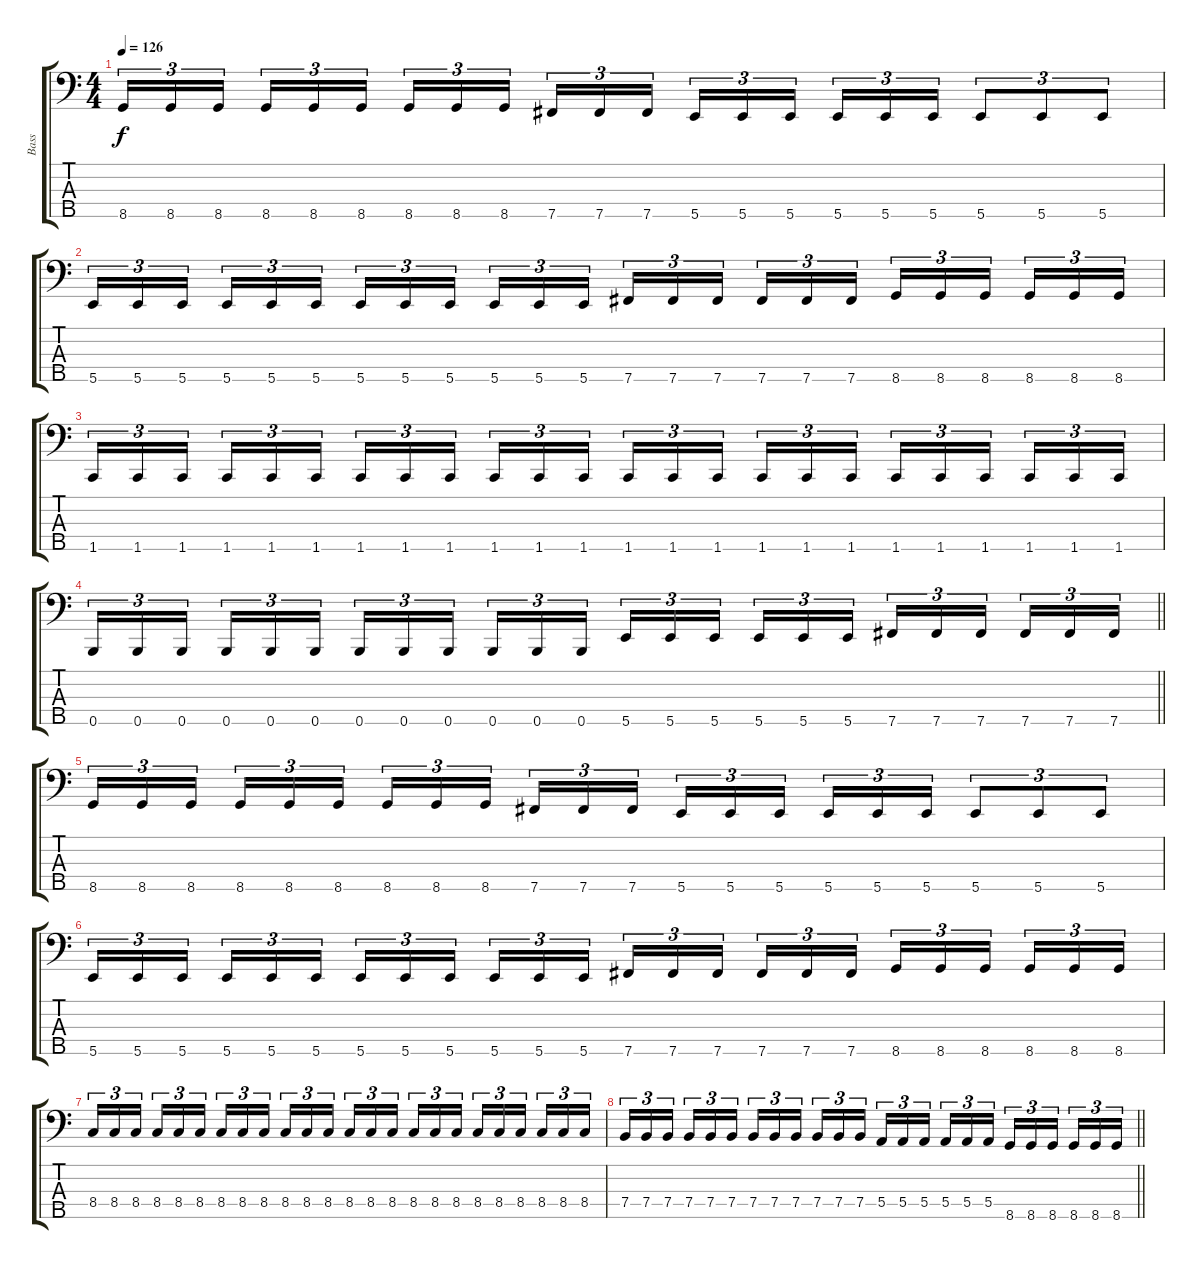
\track ("Bass" "Bass") {instrument electricbassfinger}
\staff {score tabs}
\tuning (G2 D2 A1 E1 B0) {hide}
\ts (4 4)
\section ("" "")
\tempo 126
\clef f4
\ks c
8.5.16{tu (3 2) dy f} 8.5.16{tu (3 2)} 8.5.16{tu (3 2) beam splitsecondary} 8.5.16{tu (3 2)} 8.5.16{tu (3 2)} 8.5.16{tu (3 2)} 8.5.16{tu (3 2)} 8.5.16{tu (3 2)} 8.5.16{tu (3 2) beam splitsecondary} 7.5.16{tu (3 2)} 7.5.16{tu (3 2)} 7.5.16{tu (3 2)} 5.5.16{tu (3 2)} 5.5.16{tu (3 2)} 5.5.16{tu (3 2) beam splitsecondary} 5.5.16{tu (3 2)} 5.5.16{tu (3 2)} 5.5.16{tu (3 2)} 5.5.8{tu (3 2)} 5.5.8{tu (3 2)} 5.5.8{tu (3 2)} |
5.5.16{tu (3 2)} 5.5.16{tu (3 2)} 5.5.16{tu (3 2) beam splitsecondary} 5.5.16{tu (3 2)} 5.5.16{tu (3 2)} 5.5.16{tu (3 2)} 5.5.16{tu (3 2)} 5.5.16{tu (3 2)} 5.5.16{tu (3 2) beam splitsecondary} 5.5.16{tu (3 2)} 5.5.16{tu (3 2)} 5.5.16{tu (3 2)} 7.5.16{tu (3 2)} 7.5.16{tu (3 2)} 7.5.16{tu (3 2) beam splitsecondary} 7.5.16{tu (3 2)} 7.5.16{tu (3 2)} 7.5.16{tu (3 2)} 8.5.16{tu (3 2)} 8.5.16{tu (3 2)} 8.5.16{tu (3 2) beam splitsecondary} 8.5.16{tu (3 2)} 8.5.16{tu (3 2)} 8.5.16{tu (3 2)} |
1.5.16{tu (3 2)} 1.5.16{tu (3 2)} 1.5.16{tu (3 2) beam splitsecondary} 1.5.16{tu (3 2)} 1.5.16{tu (3 2)} 1.5.16{tu (3 2)} 1.5.16{tu (3 2)} 1.5.16{tu (3 2)} 1.5.16{tu (3 2) beam splitsecondary} 1.5.16{tu (3 2)} 1.5.16{tu (3 2)} 1.5.16{tu (3 2)} 1.5.16{tu (3 2)} 1.5.16{tu (3 2)} 1.5.16{tu (3 2) beam splitsecondary} 1.5.16{tu (3 2)} 1.5.16{tu (3 2)} 1.5.16{tu (3 2)} 1.5.16{tu (3 2)} 1.5.16{tu (3 2)} 1.5.16{tu (3 2) beam splitsecondary} 1.5.16{tu (3 2)} 1.5.16{tu (3 2)} 1.5.16{tu (3 2)} |
\barLineRight lightlight
0.5.16{tu (3 2)} 0.5.16{tu (3 2)} 0.5.16{tu (3 2) beam splitsecondary} 0.5.16{tu (3 2)} 0.5.16{tu (3 2)} 0.5.16{tu (3 2)} 0.5.16{tu (3 2)} 0.5.16{tu (3 2)} 0.5.16{tu (3 2) beam splitsecondary} 0.5.16{tu (3 2)} 0.5.16{tu (3 2)} 0.5.16{tu (3 2)} 5.5.16{tu (3 2)} 5.5.16{tu (3 2)} 5.5.16{tu (3 2) beam splitsecondary} 5.5.16{tu (3 2)} 5.5.16{tu (3 2)} 5.5.16{tu (3 2)} 7.5.16{tu (3 2)} 7.5.16{tu (3 2)} 7.5.16{tu (3 2) beam splitsecondary} 7.5.16{tu (3 2)} 7.5.16{tu (3 2)} 7.5.16{tu (3 2)} |
\section ("" "")
8.5.16{tu (3 2)} 8.5.16{tu (3 2)} 8.5.16{tu (3 2) beam splitsecondary} 8.5.16{tu (3 2)} 8.5.16{tu (3 2)} 8.5.16{tu (3 2)} 8.5.16{tu (3 2)} 8.5.16{tu (3 2)} 8.5.16{tu (3 2) beam splitsecondary} 7.5.16{tu (3 2)} 7.5.16{tu (3 2)} 7.5.16{tu (3 2)} 5.5.16{tu (3 2)} 5.5.16{tu (3 2)} 5.5.16{tu (3 2) beam splitsecondary} 5.5.16{tu (3 2)} 5.5.16{tu (3 2)} 5.5.16{tu (3 2)} 5.5.8{tu (3 2)} 5.5.8{tu (3 2)} 5.5.8{tu (3 2)} |
5.5.16{tu (3 2)} 5.5.16{tu (3 2)} 5.5.16{tu (3 2) beam splitsecondary} 5.5.16{tu (3 2)} 5.5.16{tu (3 2)} 5.5.16{tu (3 2)} 5.5.16{tu (3 2)} 5.5.16{tu (3 2)} 5.5.16{tu (3 2) beam splitsecondary} 5.5.16{tu (3 2)} 5.5.16{tu (3 2)} 5.5.16{tu (3 2)} 7.5.16{tu (3 2)} 7.5.16{tu (3 2)} 7.5.16{tu (3 2) beam splitsecondary} 7.5.16{tu (3 2)} 7.5.16{tu (3 2)} 7.5.16{tu (3 2)} 8.5.16{tu (3 2)} 8.5.16{tu (3 2)} 8.5.16{tu (3 2) beam splitsecondary} 8.5.16{tu (3 2)} 8.5.16{tu (3 2)} 8.5.16{tu (3 2)} |
8.4.16{tu (3 2)} 8.4.16{tu (3 2)} 8.4.16{tu (3 2) beam splitsecondary} 8.4.16{tu (3 2)} 8.4.16{tu (3 2)} 8.4.16{tu (3 2)} 8.4.16{tu (3 2)} 8.4.16{tu (3 2)} 8.4.16{tu (3 2) beam splitsecondary} 8.4.16{tu (3 2)} 8.4.16{tu (3 2)} 8.4.16{tu (3 2)} 8.4.16{tu (3 2)} 8.4.16{tu (3 2)} 8.4.16{tu (3 2) beam splitsecondary} 8.4.16{tu (3 2)} 8.4.16{tu (3 2)} 8.4.16{tu (3 2)} 8.4.16{tu (3 2)} 8.4.16{tu (3 2)} 8.4.16{tu (3 2) beam splitsecondary} 8.4.16{tu (3 2)} 8.4.16{tu (3 2)} 8.4.16{tu (3 2)} |
\barLineRight lightlight
7.4.16{tu (3 2)} 7.4.16{tu (3 2)} 7.4.16{tu (3 2) beam splitsecondary} 7.4.16{tu (3 2)} 7.4.16{tu (3 2)} 7.4.16{tu (3 2)} 7.4.16{tu (3 2)} 7.4.16{tu (3 2)} 7.4.16{tu (3 2) beam splitsecondary} 7.4.16{tu (3 2)} 7.4.16{tu (3 2)} 7.4.16{tu (3 2)} 5.4.16{tu (3 2)} 5.4.16{tu (3 2)} 5.4.16{tu (3 2) beam splitsecondary} 5.4.16{tu (3 2)} 5.4.16{tu (3 2)} 5.4.16{tu (3 2)} 8.5.16{tu (3 2)} 8.5.16{tu (3 2)} 8.5.16{tu (3 2) beam splitsecondary} 8.5.16{tu (3 2)} 8.5.16{tu (3 2)} 8.5.16{tu (3 2)}
